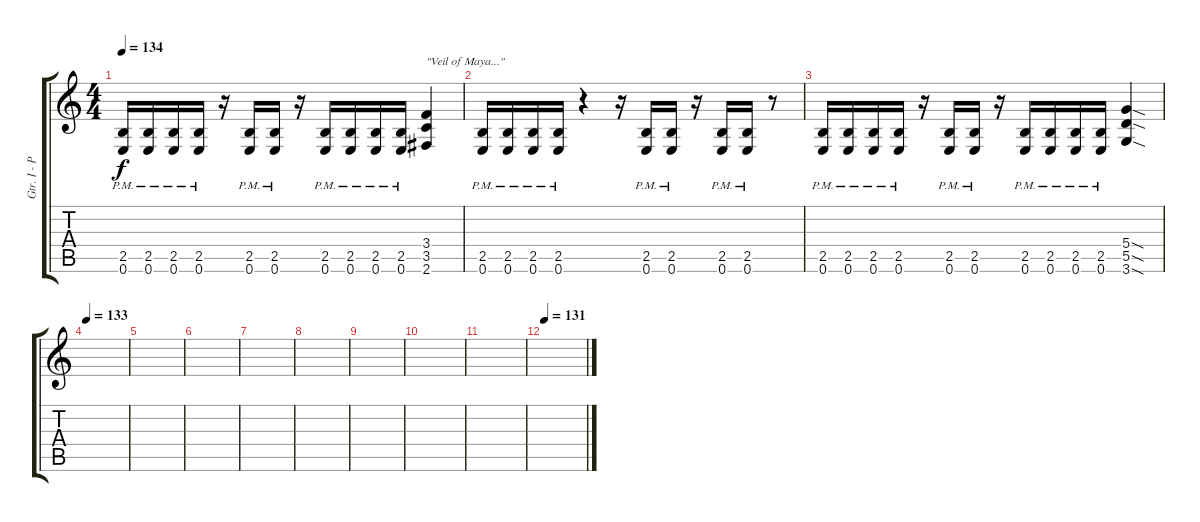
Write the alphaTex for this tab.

\track ("Gtr. I - Paul Masvidal (Distortion)" "Gtr. I - P") {instrument distortionguitar}
\staff {score tabs}
\tuning (E4 B3 G3 D3 A2 E2) {hide}
\ts (4 4)
\tempo 134
\clef g2
\ks c
(2.5{pm} 0.6{pm}).16{dy f} (2.5{pm} 0.6{pm}).16 (2.5{pm} 0.6{pm}).16 (2.5{pm} 0.6{pm}).16 r.16 (2.5{pm} 0.6{pm}).16 (2.5{pm} 0.6{pm}).16 r.16 (2.5{pm} 0.6{pm}).16 (2.5{pm} 0.6{pm}).16 (2.5{pm} 0.6{pm}).16 (2.5{pm} 0.6{pm}).16 (3.4 3.5 2.6).4{txt "\"Veil of Maya...\""} |
(2.5{pm} 0.6{pm}).16 (2.5{pm} 0.6{pm}).16 (2.5{pm} 0.6{pm}).16 (2.5{pm} 0.6{pm}).16 r.4 r.16 (2.5{pm} 0.6{pm}).16 (2.5{pm} 0.6{pm}).16 r.16 (2.5{pm} 0.6{pm}).16 (2.5{pm} 0.6{pm}).16 r.8 |
(2.5{pm} 0.6{pm}).16 (2.5{pm} 0.6{pm}).16 (2.5{pm} 0.6{pm}).16 (2.5{pm} 0.6{pm}).16 r.16 (2.5{pm} 0.6{pm}).16 (2.5{pm} 0.6{pm}).16 r.16 (2.5{pm} 0.6{pm}).16 (2.5{pm} 0.6{pm}).16 (2.5{pm} 0.6{pm}).16 (2.5{pm} 0.6{pm}).16 (5.4{sod} 5.5{sod} 3.6{sod}).4 |
\tempo 133
|
|
|
|
|
|
|
|
\tempo 131
